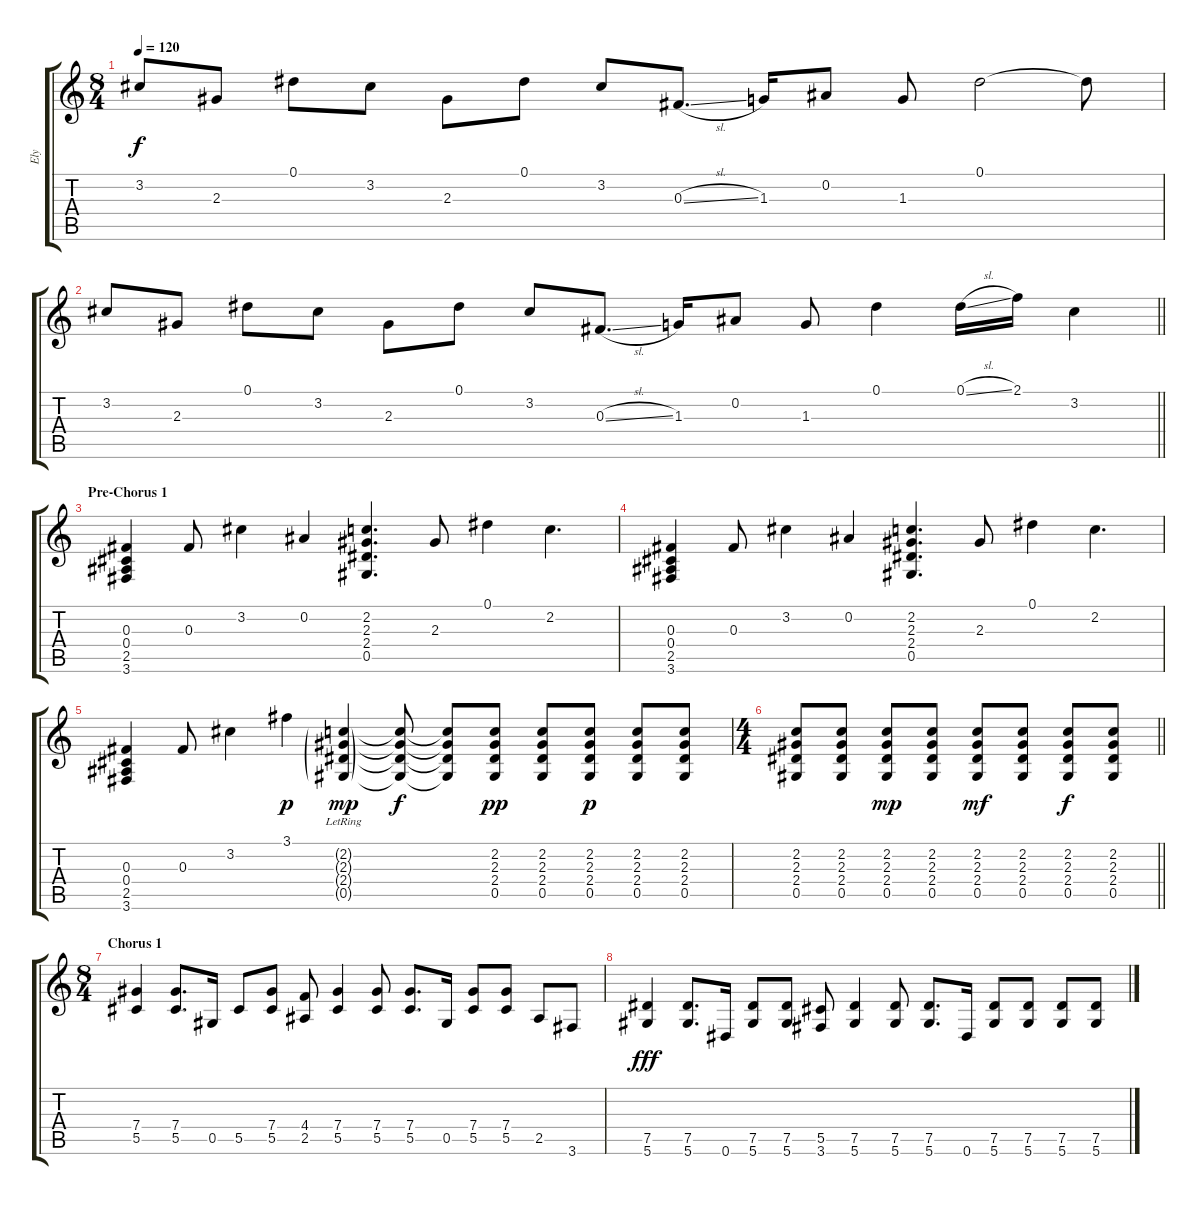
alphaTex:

\track ("Ely" "Ely") {instrument electricguitarclean}
\staff {score tabs}
\tuning (Eb4 Bb3 Gb3 Db3 Ab2 Eb2) {hide}
\ts (8 4)
\tempo 120
\clef g2
\ks c
3.2.8{dy f} 2.3.8 0.1.8 3.2.8 2.3.8 0.1.8 3.2.8 0.3{sl}.8{d} 1.3.16 0.2.8 1.3.8 0.1.2 0.1{t}.8 |
\barLineRight lightlight
3.2.8 2.3.8 0.1.8 3.2.8 2.3.8 0.1.8 3.2.8 0.3{sl}.8{d} 1.3.16 0.2.8 1.3.8 0.1.4 0.1{sl}.16 2.1.16 3.2.4 |
\section ("" "Pre-Chorus 1")
(0.3 0.4 2.5 3.6).4 0.3.8 3.2.4 0.2.4 (2.2 2.3 2.4 0.5).4{d} 2.3.8 0.1.4 2.2.4{d} |
(0.3 0.4 2.5 3.6).4 0.3.8 3.2.4 0.2.4 (2.2 2.3 2.4 0.5).4{d} 2.3.8 0.1.4 2.2.4{d} |
(0.3 0.4 2.5 3.6).4 0.3.8 3.2.4 3.1.4{dy p} (2.2{g lr} 2.3{g lr} 2.4{g lr} 0.5{g lr}).4{dy mp} (2.2{t} 2.3{t} 2.4{t} 0.5{t}).8{dy f} (2.2{t} 2.3{t} 2.4{t} 0.5{t}).8 (2.2 2.3 2.4 0.5).8{dy pp} (2.2 2.3 2.4 0.5).8 (2.2 2.3 2.4 0.5).8{dy p} (2.2 2.3 2.4 0.5).8 (2.2 2.3 2.4 0.5).8 |
\ts (4 4)
\barLineRight lightlight
(2.2 2.3 2.4 0.5).8 (2.2 2.3 2.4 0.5).8 (2.2 2.3 2.4 0.5).8{dy mp} (2.2 2.3 2.4 0.5).8 (2.2 2.3 2.4 0.5).8{dy mf} (2.2 2.3 2.4 0.5).8 (2.2 2.3 2.4 0.5).8{dy f} (2.2 2.3 2.4 0.5).8 |
\ts (8 4)
\section ("" "Chorus 1")
(7.4 5.5).4{instrument overdrivenguitar} (7.4 5.5).8{d} 0.5.16 5.5.8 (7.4 5.5).8 (4.4 2.5).8 (7.4 5.5).4 (7.4 5.5).8 (7.4 5.5).8{d} 0.5.16 (7.4 5.5).8 (7.4 5.5).8 2.5.8 3.6.8 |
(7.5 5.6).4{dy fff} (7.5 5.6).8{d} 0.6.16 (7.5 5.6).8 (7.5 5.6).8 (5.5 3.6).8 (7.5 5.6).4 (7.5 5.6).8 (7.5 5.6).8{d} 0.6.16 (7.5 5.6).8 (7.5 5.6).8 (7.5 5.6).8 (7.5 5.6).8
